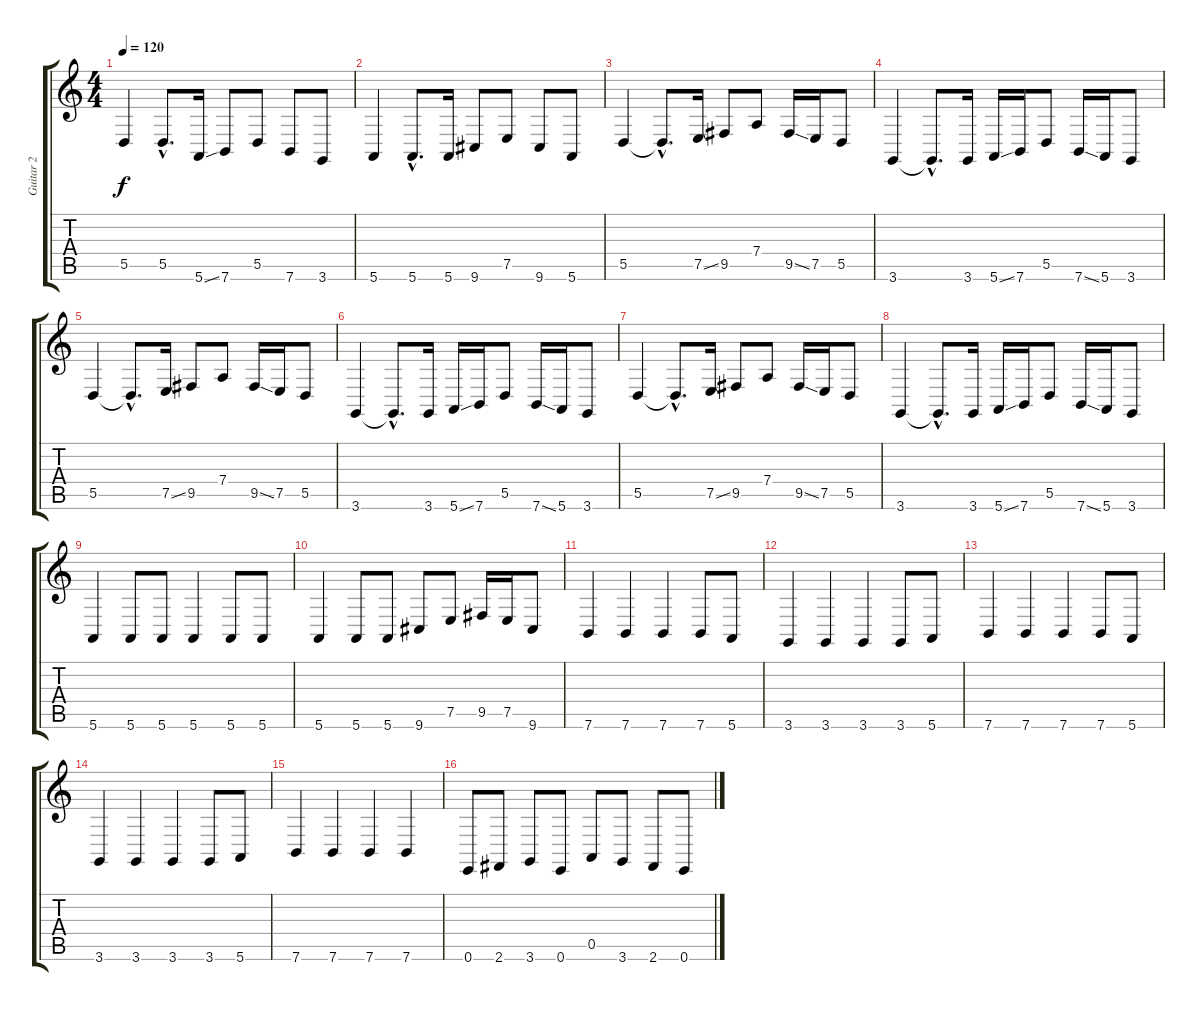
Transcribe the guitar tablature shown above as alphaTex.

\track ("Guitar 2" "Guitar 2") {instrument lead2sawtooth}
\staff {score tabs}
\tuning (E4 B3 G3 D3 A2 E2) {hide}
\ts (4 4)
\tempo 120
\clef g2
\ks c
5.5.4{dy f} 5.5{hac}.8{d} 5.6{ss}.16 7.6.8 5.5.8 7.6.8 3.6.8 |
5.6.4 5.6{hac}.8{d} 5.6.16 9.6.8 7.5.8 9.6.8 5.6.8 |
5.5.4 5.5{hac t}.8{d} 7.5{ss}.16 9.5.8 7.4.8 9.5{ss}.16 7.5.16 5.5.8 |
3.6.4 3.6{hac t}.8{d} 3.6.16 5.6{ss}.16 7.6.16 5.5.8 7.6{ss}.16 5.6.16 3.6.8 |
5.5.4 5.5{hac t}.8{d} 7.5{ss}.16 9.5.8 7.4.8 9.5{ss}.16 7.5.16 5.5.8 |
3.6.4 3.6{hac t}.8{d} 3.6.16 5.6{ss}.16 7.6.16 5.5.8 7.6{ss}.16 5.6.16 3.6.8 |
5.5.4 5.5{hac t}.8{d} 7.5{ss}.16 9.5.8 7.4.8 9.5{ss}.16 7.5.16 5.5.8 |
3.6.4 3.6{hac t}.8{d} 3.6.16 5.6{ss}.16 7.6.16 5.5.8 7.6{ss}.16 5.6.16 3.6.8 |
5.6.4 5.6.8 5.6.8 5.6.4 5.6.8 5.6.8 |
5.6.4 5.6.8 5.6.8 9.6.8 7.5.8 9.5.16 7.5.16 9.6.8 |
7.6.4 7.6.4 7.6.4 7.6.8 5.6.8 |
3.6.4 3.6.4 3.6.4 3.6.8 5.6.8 |
7.6.4 7.6.4 7.6.4 7.6.8 5.6.8 |
3.6.4 3.6.4 3.6.4 3.6.8 5.6.8 |
7.6.4 7.6.4 7.6.4 7.6.4 |
0.6.8 2.6.8 3.6.8 0.6.8 0.5.8 3.6.8 2.6.8 0.6.8
